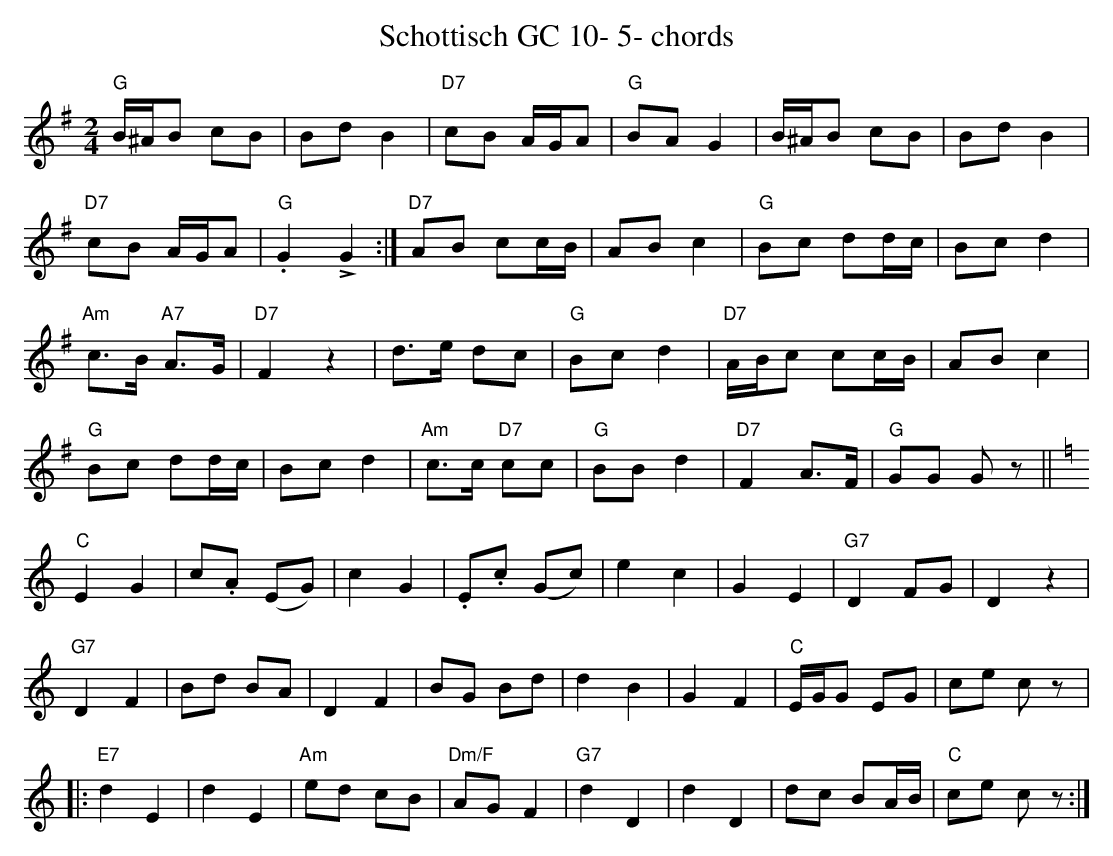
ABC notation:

X:1
T:Schottisch GC 10- 5- chords
M:2/4
L:1/8
K:Gmaj%%MIDI gchordon
"G"B/2^A/2B cB | BdB2 | "D7"cB A/2G/2A | "G"BAG2 | B/2^A/2B cB | BdB2 |
"D7"cB A/2G/2A | "G".G2!>!G2 :| "D7"AB cc/2B/2 | ABc2 | "G"Bc dd/2c/2 | Bcd2 |
"Am"c>B "A7"A>G | "D7"F2z2 | d>e dc | "G"Bcd2 | "D7"A/2B/2c cc/2B/2 | ABc2 |
"G"Bc dd/2c/2 | Bcd2 | "Am"c>c "D7"cc | "G"BBd2 | "D7"F2 A>F | "G"GG Gz || [K:Cmaj]
"C"E2G2 | c.A (EG) | c2G2 | .E.c (Gc) | e2c2 | G2E2 | "G7"D2 FG | D2z2 |
"G7"D2F2 | Bd BA | D2F2 | BG Bd | d2B2 | G2F2 | "C"E/2G/2G EG | ce cz |:
"E7"d2E2 | d2E2 | "Am"ed cB | "Dm/F"AGF2 | "G7"d2D2 | d2D2 | dc BA/2B/2 | "C"ce cz :|
